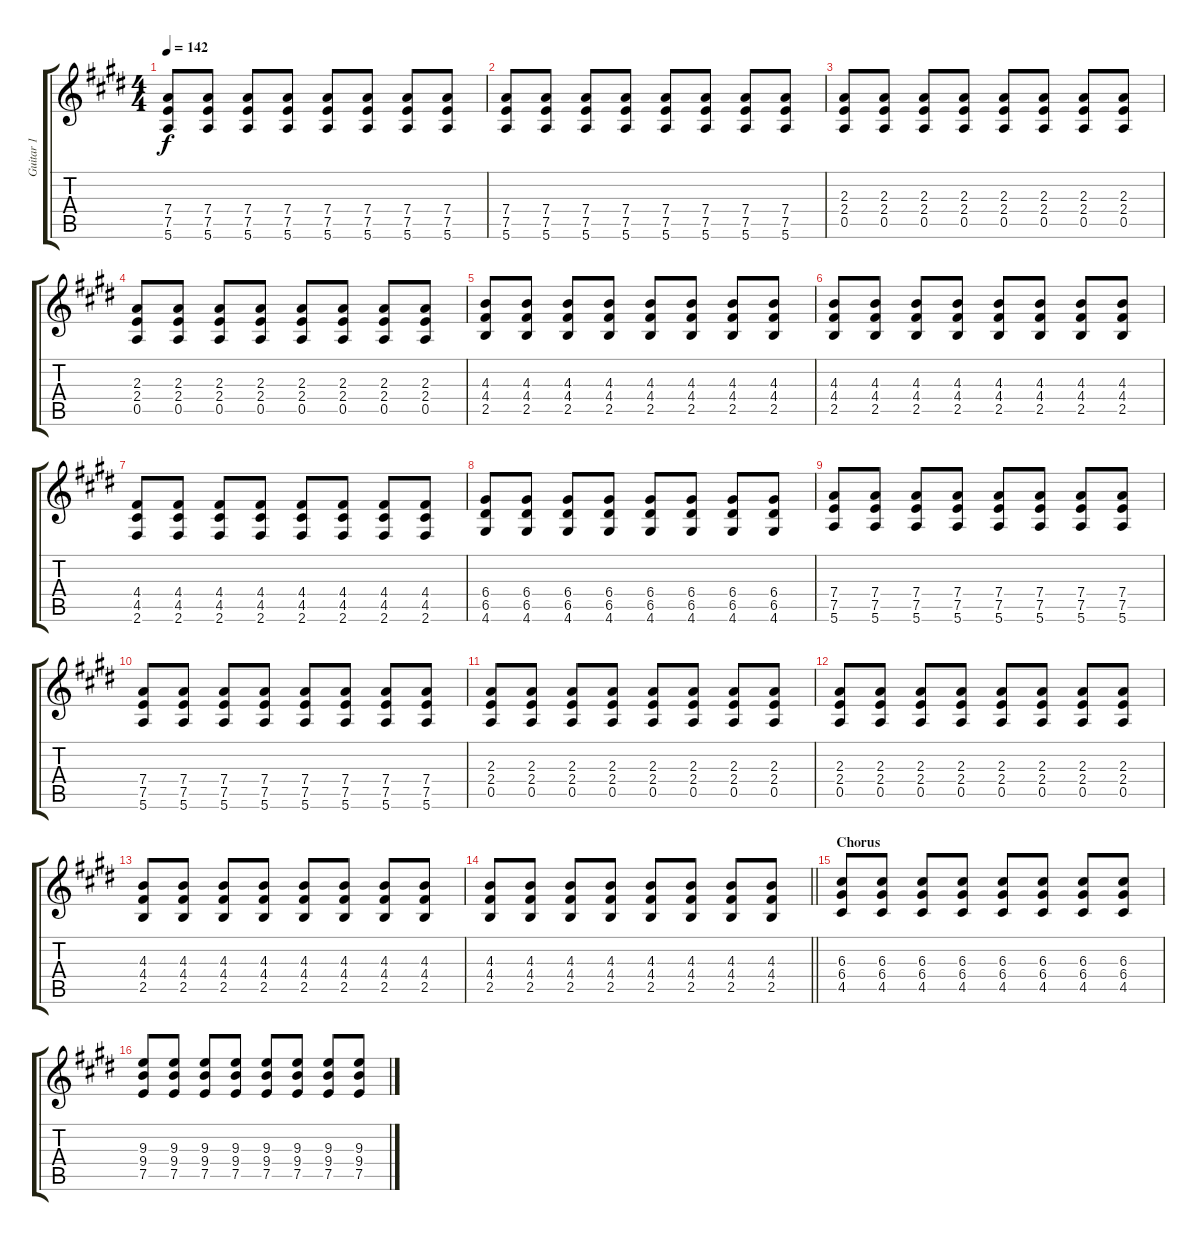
\track ("Guitar 1" "Guitar 1") {instrument overdrivenguitar}
\staff {score tabs}
\tuning (E4 B3 G3 D3 A2 E2) {hide}
\ts (4 4)
\tempo 142
\clef g2
\ks e
(7.4 7.5 5.6).8{dy f} (7.4 7.5 5.6).8 (7.4 7.5 5.6).8 (7.4 7.5 5.6).8 (7.4 7.5 5.6).8 (7.4 7.5 5.6).8 (7.4 7.5 5.6).8 (7.4 7.5 5.6).8 |
(7.4 7.5 5.6).8 (7.4 7.5 5.6).8 (7.4 7.5 5.6).8 (7.4 7.5 5.6).8 (7.4 7.5 5.6).8 (7.4 7.5 5.6).8 (7.4 7.5 5.6).8 (7.4 7.5 5.6).8 |
(2.3 2.4 0.5).8 (2.3 2.4 0.5).8 (2.3 2.4 0.5).8 (2.3 2.4 0.5).8 (2.3 2.4 0.5).8 (2.3 2.4 0.5).8 (2.3 2.4 0.5).8 (2.3 2.4 0.5).8 |
(2.3 2.4 0.5).8 (2.3 2.4 0.5).8 (2.3 2.4 0.5).8 (2.3 2.4 0.5).8 (2.3 2.4 0.5).8 (2.3 2.4 0.5).8 (2.3 2.4 0.5).8 (2.3 2.4 0.5).8 |
(4.3 4.4 2.5).8 (4.3 4.4 2.5).8 (4.3 4.4 2.5).8 (4.3 4.4 2.5).8 (4.3 4.4 2.5).8 (4.3 4.4 2.5).8 (4.3 4.4 2.5).8 (4.3 4.4 2.5).8 |
(4.3 4.4 2.5).8 (4.3 4.4 2.5).8 (4.3 4.4 2.5).8 (4.3 4.4 2.5).8 (4.3 4.4 2.5).8 (4.3 4.4 2.5).8 (4.3 4.4 2.5).8 (4.3 4.4 2.5).8 |
(4.4 4.5 2.6).8 (4.4 4.5 2.6).8 (4.4 4.5 2.6).8 (4.4 4.5 2.6).8 (4.4 4.5 2.6).8 (4.4 4.5 2.6).8 (4.4 4.5 2.6).8 (4.4 4.5 2.6).8 |
(6.4 6.5 4.6).8 (6.4 6.5 4.6).8 (6.4 6.5 4.6).8 (6.4 6.5 4.6).8 (6.4 6.5 4.6).8 (6.4 6.5 4.6).8 (6.4 6.5 4.6).8 (6.4 6.5 4.6).8 |
(7.4 7.5 5.6).8 (7.4 7.5 5.6).8 (7.4 7.5 5.6).8 (7.4 7.5 5.6).8 (7.4 7.5 5.6).8 (7.4 7.5 5.6).8 (7.4 7.5 5.6).8 (7.4 7.5 5.6).8 |
(7.4 7.5 5.6).8 (7.4 7.5 5.6).8 (7.4 7.5 5.6).8 (7.4 7.5 5.6).8 (7.4 7.5 5.6).8 (7.4 7.5 5.6).8 (7.4 7.5 5.6).8 (7.4 7.5 5.6).8 |
(2.3 2.4 0.5).8 (2.3 2.4 0.5).8 (2.3 2.4 0.5).8 (2.3 2.4 0.5).8 (2.3 2.4 0.5).8 (2.3 2.4 0.5).8 (2.3 2.4 0.5).8 (2.3 2.4 0.5).8 |
(2.3 2.4 0.5).8 (2.3 2.4 0.5).8 (2.3 2.4 0.5).8 (2.3 2.4 0.5).8 (2.3 2.4 0.5).8 (2.3 2.4 0.5).8 (2.3 2.4 0.5).8 (2.3 2.4 0.5).8 |
(4.3 4.4 2.5).8 (4.3 4.4 2.5).8 (4.3 4.4 2.5).8 (4.3 4.4 2.5).8 (4.3 4.4 2.5).8 (4.3 4.4 2.5).8 (4.3 4.4 2.5).8 (4.3 4.4 2.5).8 |
\barLineRight lightlight
(4.3 4.4 2.5).8 (4.3 4.4 2.5).8 (4.3 4.4 2.5).8 (4.3 4.4 2.5).8 (4.3 4.4 2.5).8 (4.3 4.4 2.5).8 (4.3 4.4 2.5).8 (4.3 4.4 2.5).8 |
\section ("" "Chorus")
(6.3 6.4 4.5).8 (6.3 6.4 4.5).8 (6.3 6.4 4.5).8 (6.3 6.4 4.5).8 (6.3 6.4 4.5).8 (6.3 6.4 4.5).8 (6.3 6.4 4.5).8 (6.3 6.4 4.5).8 |
(9.3 9.4 7.5).8 (9.3 9.4 7.5).8 (9.3 9.4 7.5).8 (9.3 9.4 7.5).8 (9.3 9.4 7.5).8 (9.3 9.4 7.5).8 (9.3 9.4 7.5).8 (9.3 9.4 7.5).8
